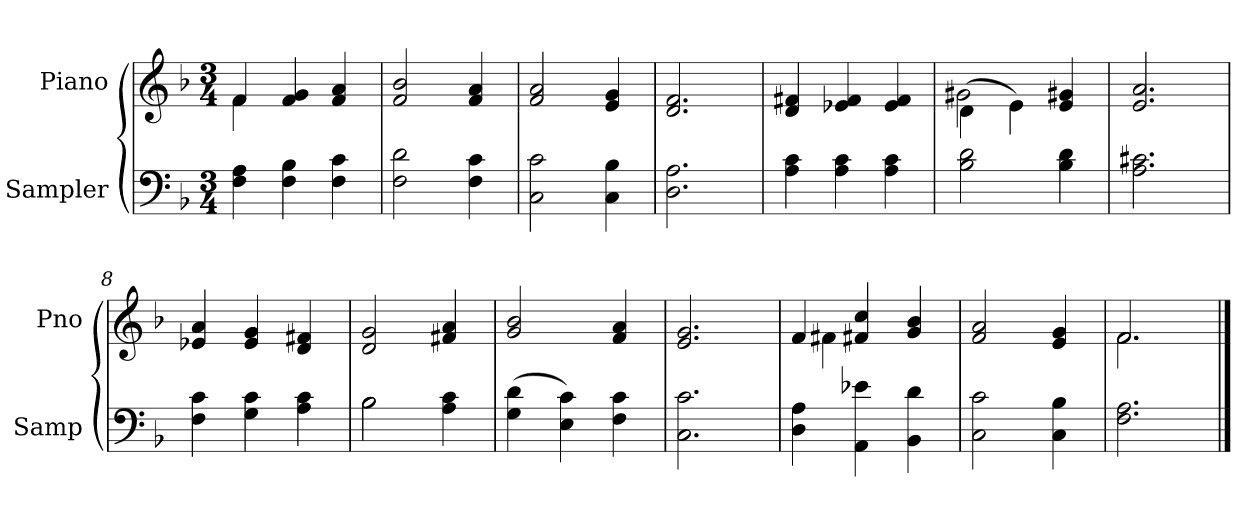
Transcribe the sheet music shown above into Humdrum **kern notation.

**kern	**kern
*part2	*part1
*staff2	*staff1
*I"Sampler	*I"Piano
*I'Samp	*I'Pno
*clefF4	*clefG2
*k[b-]	*k[b-]
*F:	*F:
*M3/4	*M3/4
=1	=1
*	*^
4F 4A	4f/	4f
4F 4B-	4f 4g	2ryy
4F 4c	4f 4a	.
*	*v	*v
=2	=2
2F 2d	2f 2b-
4F 4c	4f 4a
=3	=3
2C 2c	2f 2a
4C 4B-	4e 4g
=4	=4
2.D 2.A	2.d 2.f
=5	=5
4A 4c	4d 4f#X
4A 4c	4e-X 4f#
4A 4c	4e- 4f#
=6	=6
*	*^
2B- 2d	(4d\	2g#
.	4e\)	.
4B- 4d	4e 4g#X	4ryy
*	*v	*v
=7	=7
2.A 2.c#X	2.e 2.a
=8	=8
4F 4c	4e-X 4a
4G 4c	4e- 4g
4A 4c	4d 4f#X
=9	=9
*^	*
2B-\	2B-	2d 2g
4A\ 4c\	4ryy	4f#X 4a
*v	*v	*
=10	=10
(4G\ 4d\	2g 2b-
4E\ 4c\)	.
4F\ 4c\	4f 4a
=11	=11
2.C\ 2.c\	2.e 2.g
=12	=12
*	*^
4D\ 4A\	4f/	4f#
4AA\ 4e-X\	4f#X 4cc	2ryy
4BB-\ 4d\	4g 4b-	.
*	*v	*v
=13	=13
2C\ 2c\	2f 2a
4C\ 4B-\	4e 4g
=14	=14
*	*^
2.F\ 2.A\	2.f/	2.f
*	*v	*v
==	==
*-	*-
